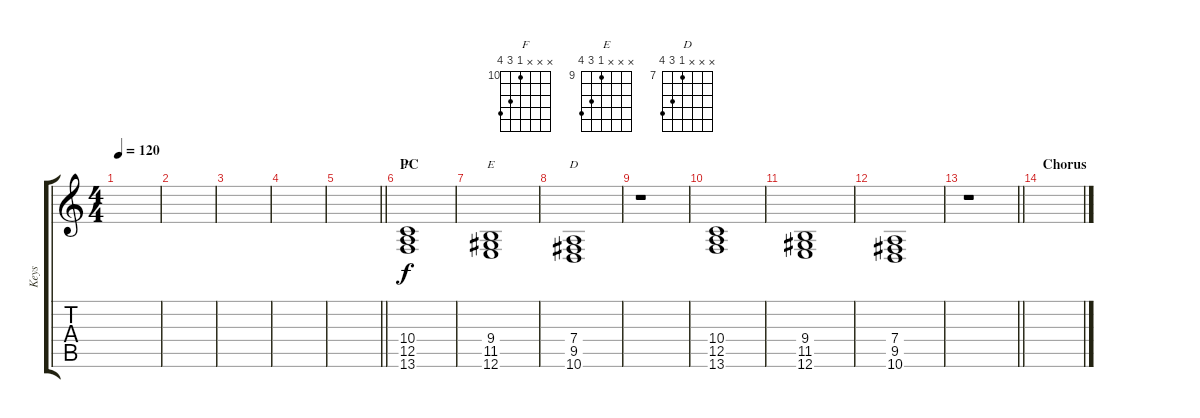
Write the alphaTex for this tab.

\track ("Keys" "Keys") {instrument lead1square}
\staff {score tabs}
\tuning (E4 B3 G3 D3 A2 E2) {hide}
\chord ("F" x x x 10 12 13) {firstfret 10}
\chord ("E" x x x 9 11 12) {firstfret 9}
\chord ("D" x x x 7 9 10) {firstfret 7}
\ts (4 4)
\tempo 120
\clef g2
\ks c
|
|
|
|
\barLineRight lightlight
|
\section ("" "PC")
(10.4 12.5 13.6).1{ch "F"} |
(9.4 11.5 12.6).1{ch "E"} |
(7.4 9.5 10.6).1{ch "D"} |
r.1 |
(10.4 12.5 13.6).1 |
(9.4 11.5 12.6).1 |
(7.4 9.5 10.6).1 |
\barLineRight lightlight
r.1 |
\section ("" "Chorus")
